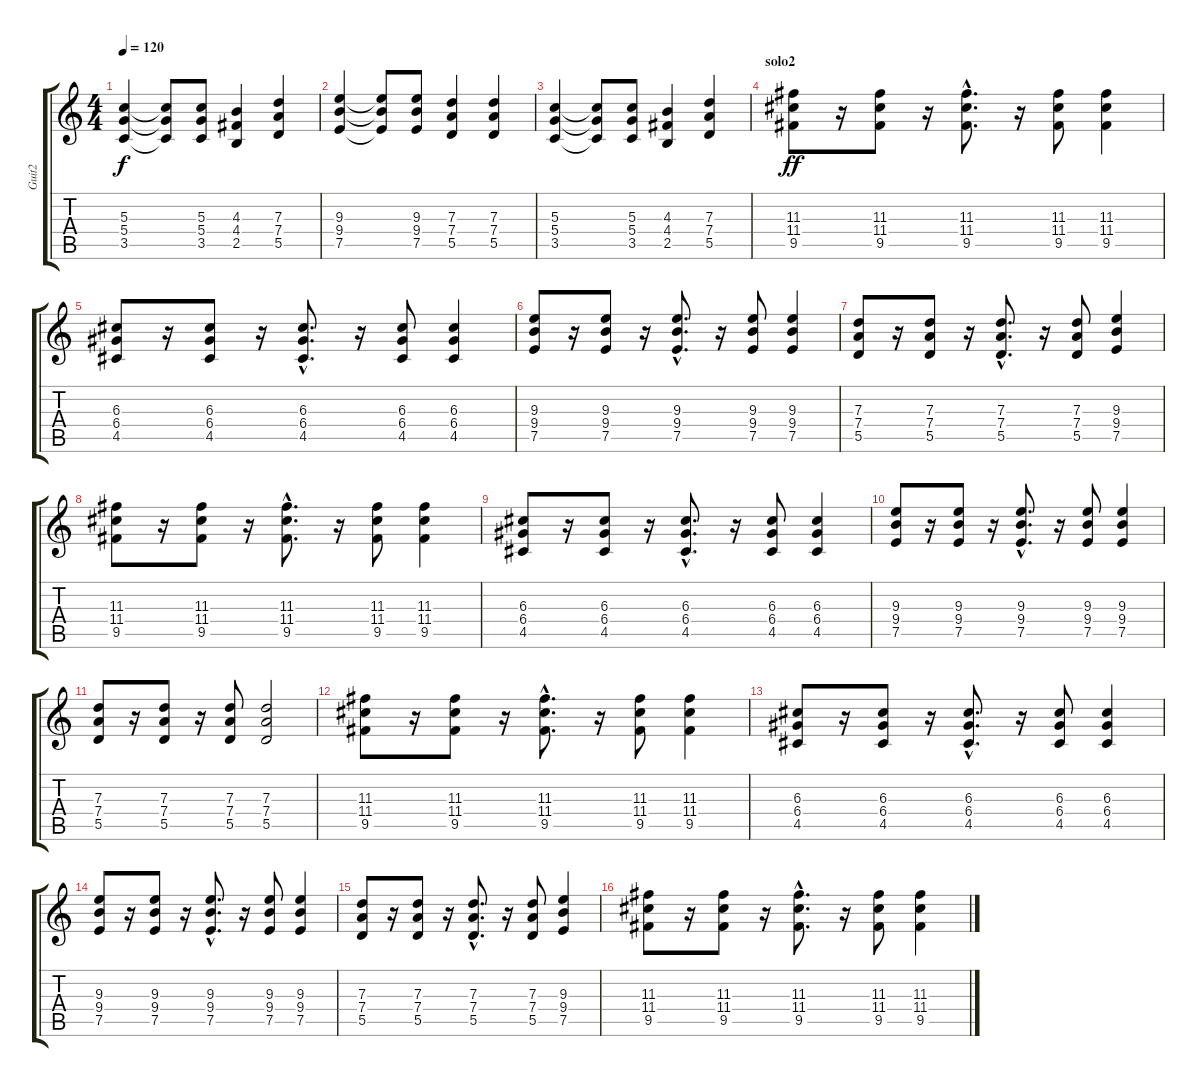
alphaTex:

\track ("Guit2" "Guit2") {instrument overdrivenguitar}
\staff {score tabs}
\tuning (E4 B3 G3 D3 A2 E2) {hide}
\ts (4 4)
\tempo 120
\clef g2
\ks c
(5.3 5.4 3.5).4{dy f} (5.3{t} 5.4{t} 3.5{t}).8 (5.3 5.4 3.5).8 (4.3 4.4 2.5).4 (7.3 7.4 5.5).4 |
(9.3 9.4 7.5).4 (9.3{t} 9.4{t} 7.5{t}).8 (9.3 9.4 7.5).8 (7.3 7.4 5.5).4 (7.3 7.4 5.5).4 |
(5.3 5.4 3.5).4 (5.3{t} 5.4{t} 3.5{t}).8 (5.3 5.4 3.5).8 (4.3 4.4 2.5).4 (7.3 7.4 5.5).4 |
\section ("" "solo2")
(11.3 11.4 9.5).8{dy ff} r.16 (11.3 11.4 9.5).8 r.16 (11.3{hac} 11.4{hac} 9.5{hac}).8{d} r.16 (11.3 11.4 9.5).8 (11.3 11.4 9.5).4 |
(6.3 6.4 4.5).8 r.16 (6.3 6.4 4.5).8 r.16 (6.3{hac} 6.4{hac} 4.5{hac}).8{d} r.16 (6.3 6.4 4.5).8 (6.3 6.4 4.5).4 |
(9.3 9.4 7.5).8 r.16 (9.3 9.4 7.5).8 r.16 (9.3{hac} 9.4{hac} 7.5{hac}).8{d} r.16 (9.3 9.4 7.5).8 (9.3 9.4 7.5).4 |
(7.3 7.4 5.5).8 r.16 (7.3 7.4 5.5).8 r.16 (7.3{hac} 7.4{hac} 5.5{hac}).8{d} r.16 (7.3 7.4 5.5).8 (9.3 9.4 7.5).4 |
(11.3 11.4 9.5).8 r.16 (11.3 11.4 9.5).8 r.16 (11.3{hac} 11.4{hac} 9.5{hac}).8{d} r.16 (11.3 11.4 9.5).8 (11.3 11.4 9.5).4 |
(6.3 6.4 4.5).8 r.16 (6.3 6.4 4.5).8 r.16 (6.3{hac} 6.4{hac} 4.5{hac}).8{d} r.16 (6.3 6.4 4.5).8 (6.3 6.4 4.5).4 |
(9.3 9.4 7.5).8 r.16 (9.3 9.4 7.5).8 r.16 (9.3{hac} 9.4{hac} 7.5{hac}).8{d} r.16 (9.3 9.4 7.5).8 (9.3 9.4 7.5).4 |
(7.3 7.4 5.5).8 r.16 (7.3 7.4 5.5).8 r.16 (7.3 7.4 5.5).8 (7.3 7.4 5.5).2 |
(11.3 11.4 9.5).8 r.16 (11.3 11.4 9.5).8 r.16 (11.3{hac} 11.4{hac} 9.5{hac}).8{d} r.16 (11.3 11.4 9.5).8 (11.3 11.4 9.5).4 |
(6.3 6.4 4.5).8 r.16 (6.3 6.4 4.5).8 r.16 (6.3{hac} 6.4{hac} 4.5{hac}).8{d} r.16 (6.3 6.4 4.5).8 (6.3 6.4 4.5).4 |
(9.3 9.4 7.5).8 r.16 (9.3 9.4 7.5).8 r.16 (9.3{hac} 9.4{hac} 7.5{hac}).8{d} r.16 (9.3 9.4 7.5).8 (9.3 9.4 7.5).4 |
(7.3 7.4 5.5).8 r.16 (7.3 7.4 5.5).8 r.16 (7.3{hac} 7.4{hac} 5.5{hac}).8{d} r.16 (7.3 7.4 5.5).8 (9.3 9.4 7.5).4 |
(11.3 11.4 9.5).8 r.16 (11.3 11.4 9.5).8 r.16 (11.3{hac} 11.4{hac} 9.5{hac}).8{d} r.16 (11.3 11.4 9.5).8 (11.3 11.4 9.5).4
